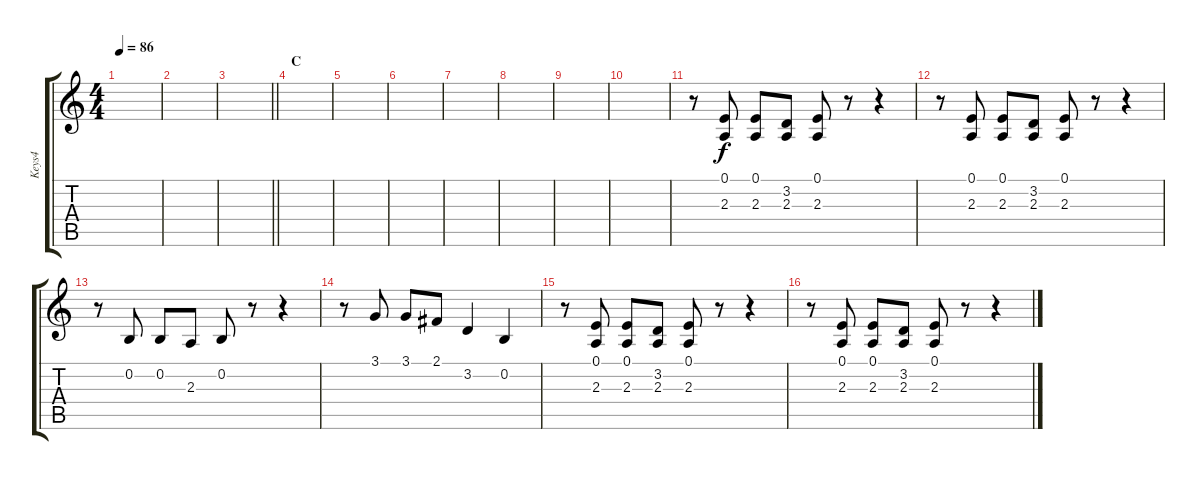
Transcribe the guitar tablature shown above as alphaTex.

\track ("Keys4" "Keys4") {instrument fx1rain}
\staff {score tabs}
\tuning (E4 B3 G3 D3 A2 E2) {hide}
\ts (4 4)
\tempo 86
\clef g2
\ks c
|
|
\barLineRight lightlight
|
\section ("" "C")
|
|
|
|
|
|
|
r.8 (0.1 2.3).8 (0.1 2.3).8 (3.2 2.3).8 (0.1 2.3).8 r.8 r.4 |
r.8 (0.1 2.3).8 (0.1 2.3).8 (3.2 2.3).8 (0.1 2.3).8 r.8 r.4 |
r.8 0.2.8 0.2.8 2.3.8 0.2.8 r.8 r.4 |
r.8 3.1.8 3.1.8 2.1.8 3.2.4 0.2.4 |
r.8 (0.1 2.3).8 (0.1 2.3).8 (3.2 2.3).8 (0.1 2.3).8 r.8 r.4 |
r.8 (0.1 2.3).8 (0.1 2.3).8 (3.2 2.3).8 (0.1 2.3).8 r.8 r.4
